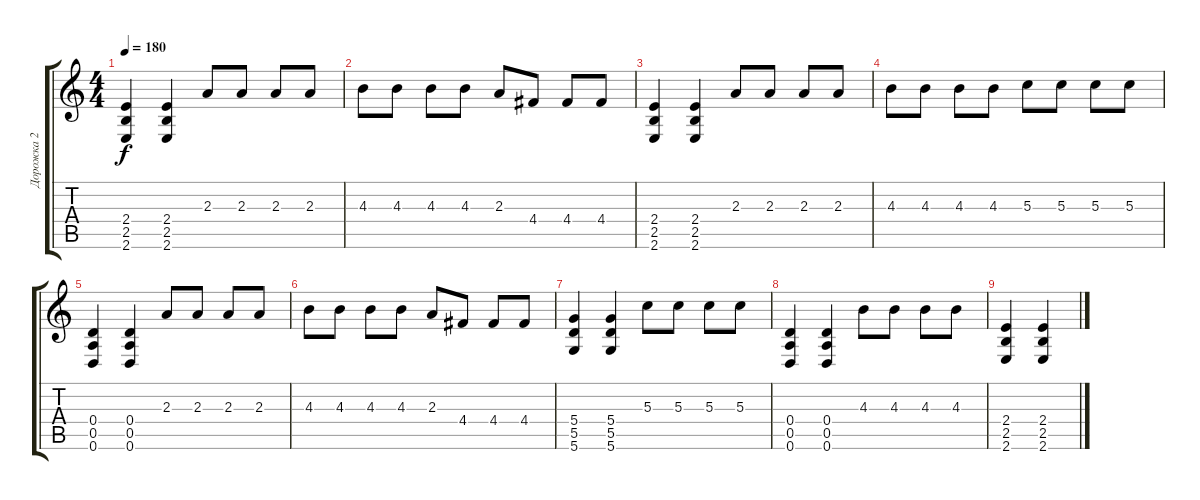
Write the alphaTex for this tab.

\track ("Дорожка 2" "Дорожка 2") {instrument distortionguitar}
\staff {score tabs}
\tuning (E4 B3 G3 D3 A2 D2) {hide}
\ts (4 4)
\tempo 180
\clef g2
\ks c
(2.4 2.5 2.6).4{dy f} (2.4 2.5 2.6).4 2.3.8 2.3.8 2.3.8 2.3.8 |
4.3.8 4.3.8 4.3.8 4.3.8 2.3.8 4.4.8 4.4.8 4.4.8 |
(2.4 2.5 2.6).4 (2.4 2.5 2.6).4 2.3.8 2.3.8 2.3.8 2.3.8 |
4.3.8 4.3.8 4.3.8 4.3.8 5.3.8 5.3.8 5.3.8 5.3.8 |
(0.4 0.5 0.6).4 (0.4 0.5 0.6).4 2.3.8 2.3.8 2.3.8 2.3.8 |
4.3.8 4.3.8 4.3.8 4.3.8 2.3.8 4.4.8 4.4.8 4.4.8 |
(5.4 5.5 5.6).4 (5.4 5.5 5.6).4 5.3.8 5.3.8 5.3.8 5.3.8 |
(0.4 0.5 0.6).4 (0.4 0.5 0.6).4 4.3.8 4.3.8 4.3.8 4.3.8 |
(2.4 2.5 2.6).4 (2.4 2.5 2.6).4
